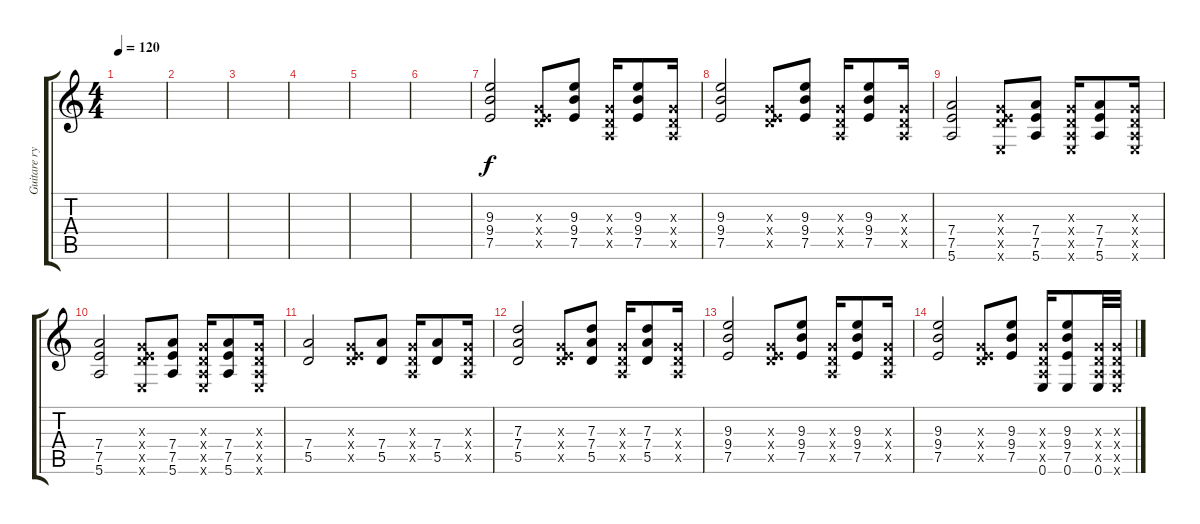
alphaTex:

\track ("Guitare rythmique" "Guitare ry") {instrument distortionguitar}
\staff {score tabs}
\tuning (E4 B3 G3 D3 A2 E2) {hide}
\ts (4 4)
\tempo 120
\clef g2
\ks c
|
|
|
|
|
|
(9.3 9.4 7.5).2 (0.3{x} 0.4{x} 7.5{x}).8 (9.3 9.4 7.5).8 (0.3{x} 0.4{x} 0.5{x}).16 (9.3 9.4 7.5).8 (0.3{x} 0.4{x} 0.5{x}).16 |
(9.3 9.4 7.5).2 (0.3{x} 0.4{x} 7.5{x}).8 (9.3 9.4 7.5).8 (0.3{x} 0.4{x} 0.5{x}).16 (9.3 9.4 7.5).8 (0.3{x} 0.4{x} 0.5{x}).16 |
(7.4 7.5 5.6).2 (0.3{x} 0.4{x} 7.5{x} 0.6{x}).8 (7.4 7.5 5.6).8 (0.3{x} 0.4{x} 0.5{x} 0.6{x}).16 (7.4 7.5 5.6).8 (0.3{x} 0.4{x} 0.5{x} 0.6{x}).16 |
(7.4 7.5 5.6).2 (0.3{x} 0.4{x} 7.5{x} 0.6{x}).8 (7.4 7.5 5.6).8 (0.3{x} 0.4{x} 0.5{x} 0.6{x}).16 (7.4 7.5 5.6).8 (0.3{x} 0.4{x} 0.5{x} 0.6{x}).16 |
(7.4 5.5).2 (0.3{x} 0.4{x} 7.5{x}).8 (7.4 5.5).8 (0.3{x} 0.4{x} 0.5{x}).16 (7.4 5.5).8 (0.3{x} 0.4{x} 0.5{x}).16 |
(7.3 7.4 5.5).2 (0.3{x} 0.4{x} 7.5{x}).8 (7.3 7.4 5.5).8 (0.3{x} 0.4{x} 0.5{x}).16 (7.3 7.4 5.5).8 (0.3{x} 0.4{x} 0.5{x}).16 |
(9.3 9.4 7.5).2 (0.3{x} 0.4{x} 7.5{x}).8 (9.3 9.4 7.5).8 (0.3{x} 0.4{x} 0.5{x}).16 (9.3 9.4 7.5).8 (0.3{x} 0.4{x} 0.5{x}).16 |
(9.3 9.4 7.5).2 (0.3{x} 0.4{x} 7.5{x}).8 (9.3 9.4 7.5).8 (0.3{x} 0.4{x} 0.5{x} 0.6).16 (9.3 9.4 7.5 0.6).8 (0.3{x} 0.4{x} 0.5{x} 0.6).32 (0.3{x} 0.4{x} 0.5{x} 0.6{x}).32
